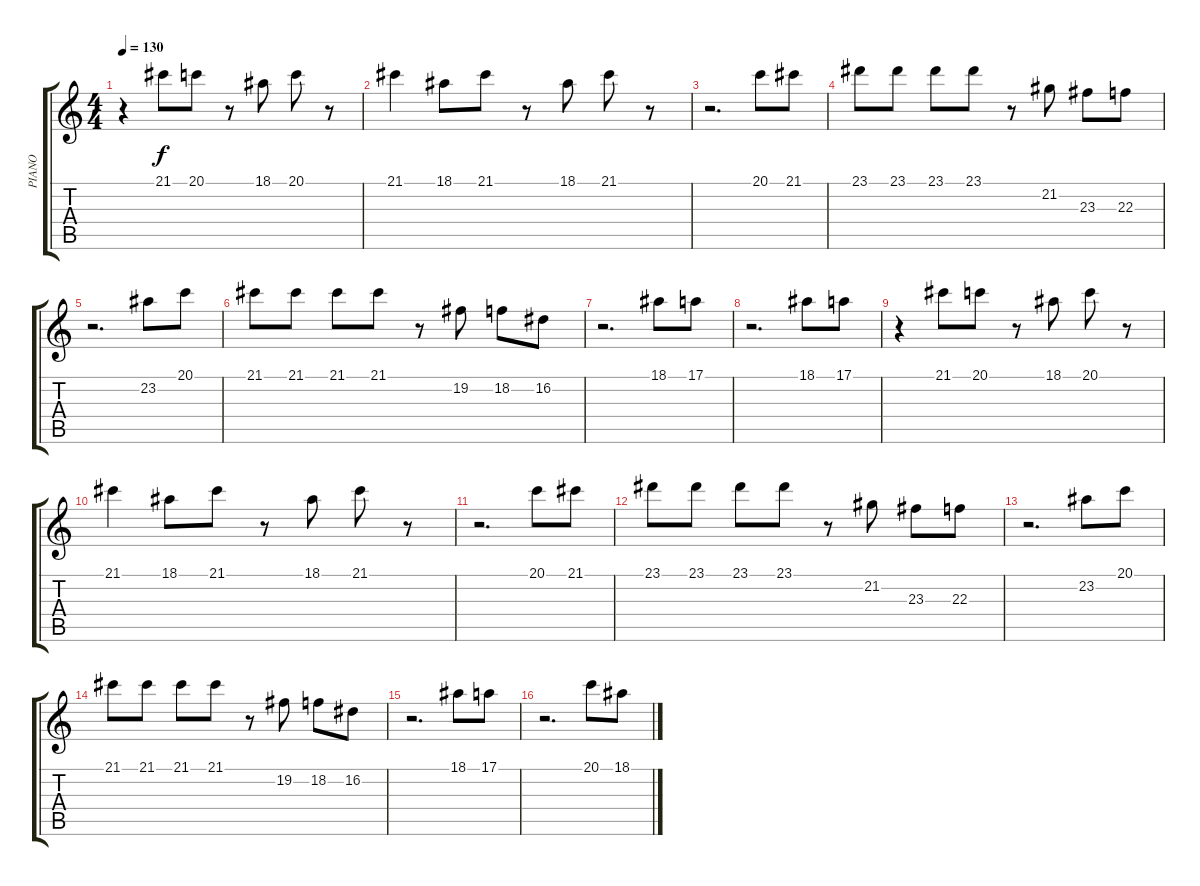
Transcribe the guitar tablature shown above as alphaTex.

\track ("PIANO" "PIANO") {instrument brightacousticpiano}
\staff {score tabs}
\tuning (E4 B3 G3 D3 A2 E2) {hide}
\ts (4 4)
\tempo 130
\clef g2
\ks c
r.4{dy f} 21.1.8 20.1.8 r.8 18.1.8 20.1.8 r.8 |
21.1.4 18.1.8 21.1.8 r.8 18.1.8 21.1.8 r.8 |
r.2{d} 20.1.8 21.1.8 |
23.1.8 23.1.8 23.1.8 23.1.8 r.8 21.2.8 23.3.8 22.3.8 |
r.2{d} 23.2.8 20.1.8 |
21.1.8 21.1.8 21.1.8 21.1.8 r.8 19.2.8 18.2.8 16.2.8 |
r.2{d} 18.1.8 17.1.8 |
r.2{d} 18.1.8 17.1.8 |
r.4 21.1.8 20.1.8 r.8 18.1.8 20.1.8 r.8 |
21.1.4 18.1.8 21.1.8 r.8 18.1.8 21.1.8 r.8 |
r.2{d} 20.1.8 21.1.8 |
23.1.8 23.1.8 23.1.8 23.1.8 r.8 21.2.8 23.3.8 22.3.8 |
r.2{d} 23.2.8 20.1.8 |
21.1.8 21.1.8 21.1.8 21.1.8 r.8 19.2.8 18.2.8 16.2.8 |
r.2{d} 18.1.8 17.1.8 |
r.2{d} 20.1.8 18.1.8
